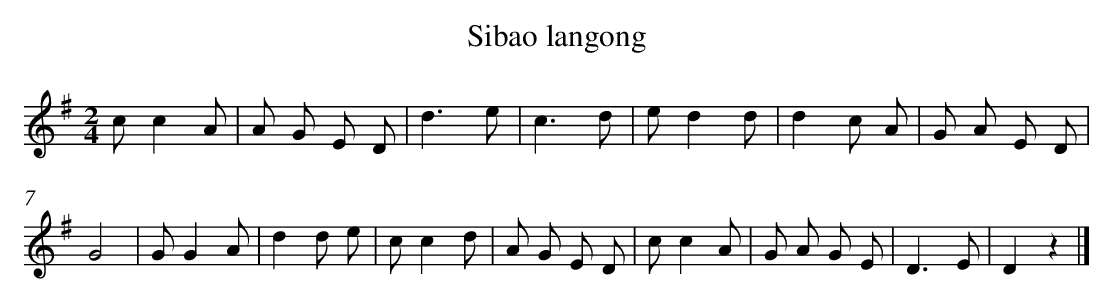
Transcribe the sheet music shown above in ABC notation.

X:1
T: Sibao langong
L: 1/8
M: 2/4
K: G
cc2A [I:setbarnb 1]|
A G E D |
d3e |
c3d |
ed2d |
d2c A |
G A E D |
G4 |
GG2A |
d2d e |
cc2d |
A G E D |
cc2A |
G A G E |
D3E |
D2z2 |]
